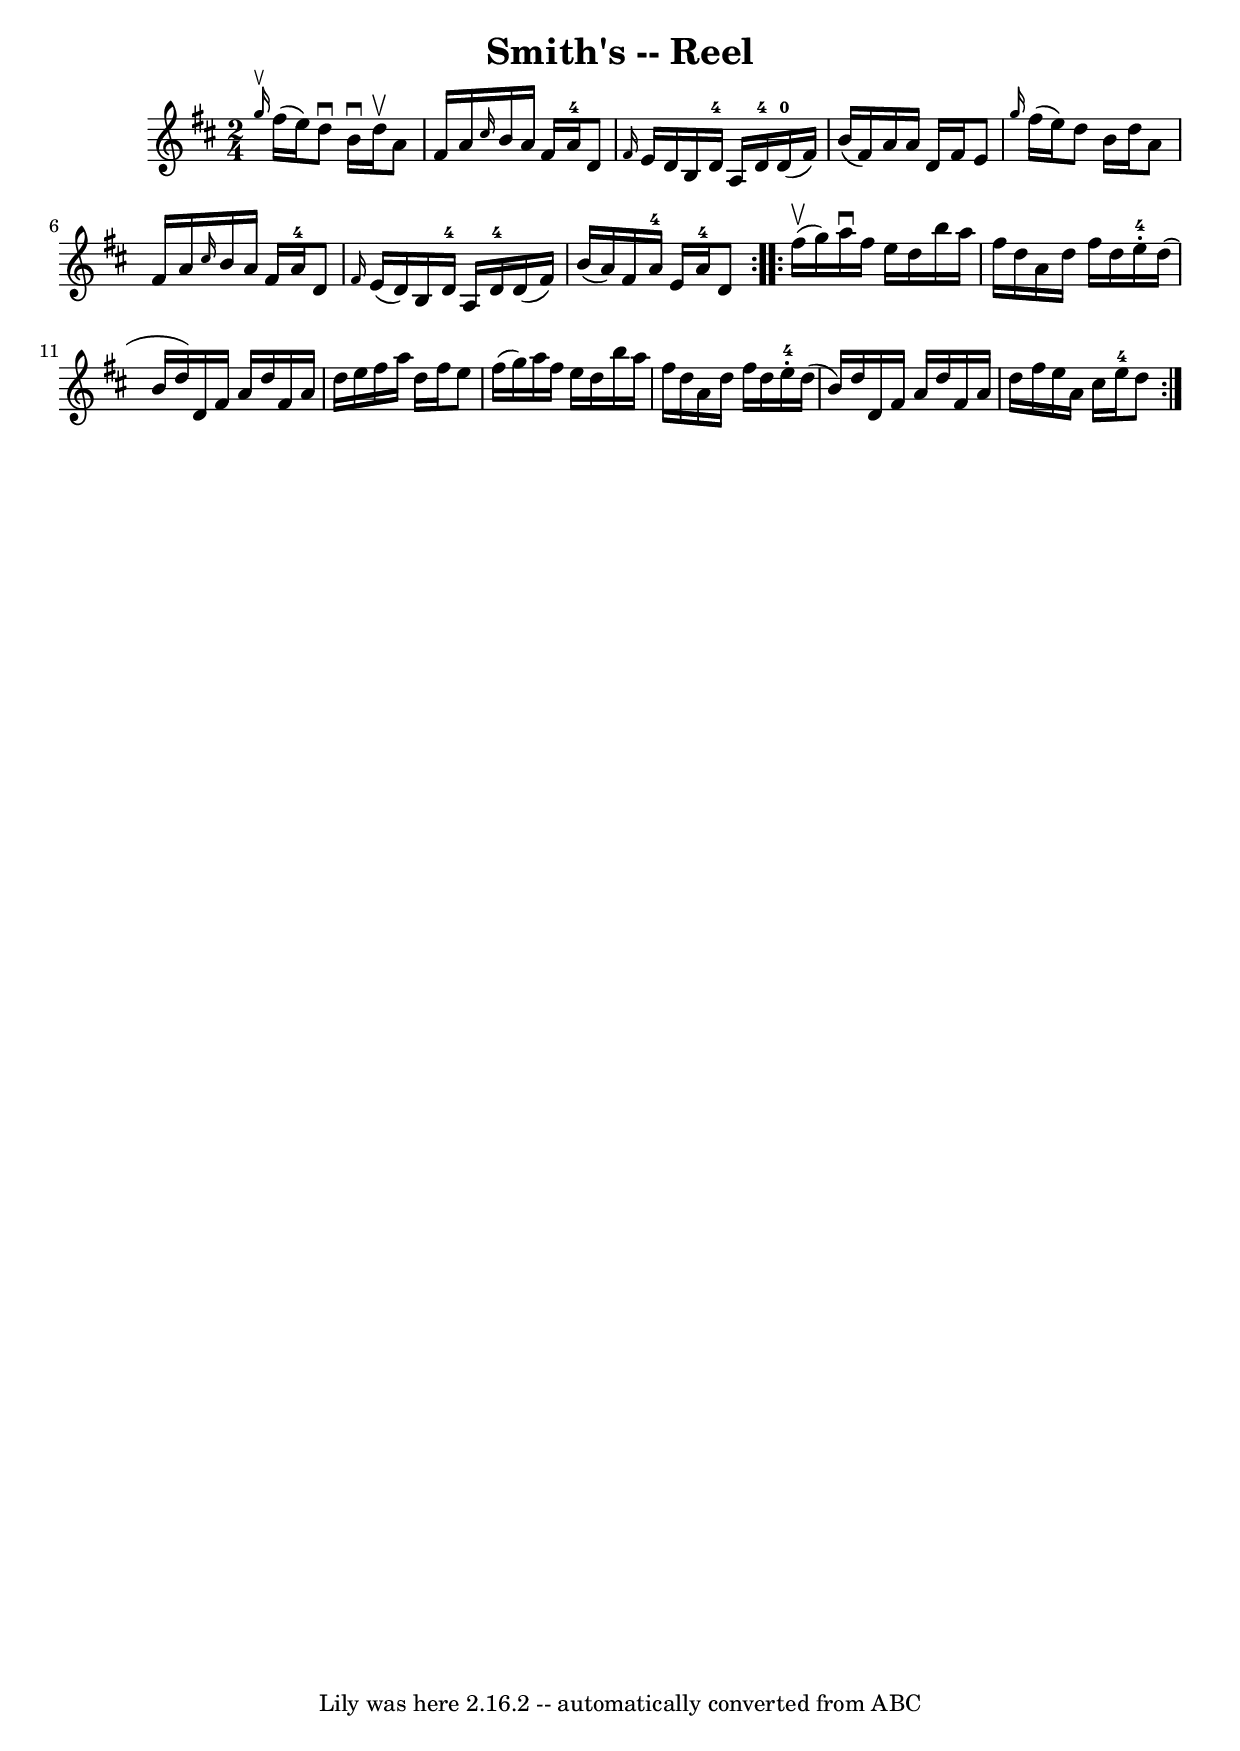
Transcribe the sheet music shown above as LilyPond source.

\version "2.16.2"
\include "Mammoth.ily"
\header {
  %% book = "Ryan's Mammoth Collection"
  crossRefNumber = "1"
  footnotes = "\\\\AKA Kitty's Wedding Hornpipe\\\\350"
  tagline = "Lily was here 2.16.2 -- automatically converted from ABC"
  title = "Smith's -- Reel"

}
voicedefault =  {



  \repeat volta 2 {

    \time 2/4 
    \key d \major   \grace { g''16^\upbow 
			   } fis''16 (e''16) 
    |
    d''8^\downbow b'16^\downbow d''16^\upbow a'8 fis'16    
    a'16    |
    \grace { cis''16  
	   } b'16 a'16 fis'16 a'16-4   
    d'8  \grace { fis'16  
		} e'16 d'16    |
    b16 d'16-4 a16  
    d'16-4 d'16-0(fis'16) b'16 (fis'16)   |
    
    a'16 a'16 d'16 fis'16 e'8  \grace { g''16  
				      } fis''16 (e''16 
    )   |
    d''8 b'16 d''16 a'8 fis'16 a'16    |
    
    \grace { cis''16  
	   } b'16 a'16 fis'16 a'16-4 d'8  \grace {    
	     fis'16  
	   } e'16 (d'16)   |
    b16 d'16-4 a16 d'16-4  
    d'16 (fis'16) b'16 (a'16)   |
    fis'16 a'16-4   
    e'16 a'16-4 d'8  
  }     
  \repeat volta 2 {
    fis''16^\upbow(g''16) 
    |
    a''16^\downbow fis''16 e''16 d''16 b''16 a''16    
    fis''16 d''16    |
    a'16 d''16 fis''16 d''16 e''16 
    -4-. d''16 (b'16 d''16)   |
    d'16 fis'16 a'16    
    d''16 fis'16 a'16 d''16 e''16    |
    fis''16 a''16    
    d''16 fis''16 e''8 fis''16 (g''16)   |
    a''16    
    fis''16 e''16 d''16 b''16 a''16 fis''16 d''16    |
    
    a'16 d''16 fis''16 d''16 e''16-4-. d''16 (b'16)   
    d''16    |
    d'16 fis'16 a'16 d''16 fis'16 a'16 d''16  
    fis''16    |
    e''16 a'16 cis''16 e''16-4 d''8    
  }   

}

\score{
  <<

    \context Staff="default"
    {
      \voicedefault 
      
    }

  >>
  \layout {
    
  }
  \midi {
  }

}
